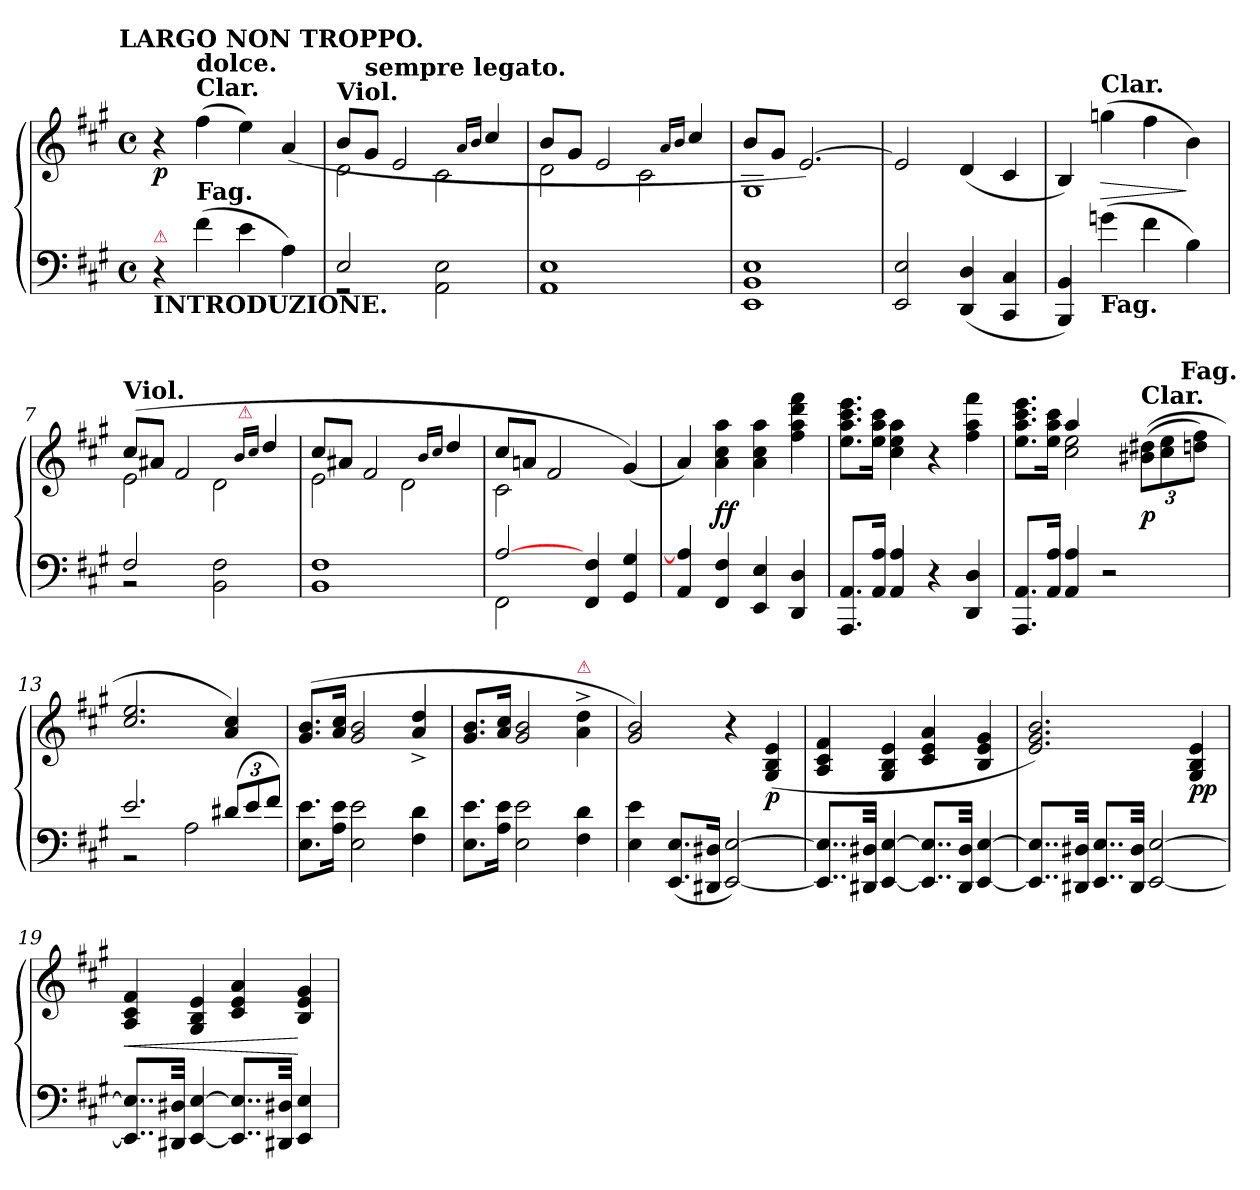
**kern	**kern	**dynam
*part1	*part1	*part1
*staff2	*staff1	*staff1/2
*clefF4	*clefG2	*
*k[f#c#g#]	*k[f#c#g#]	*
!!LO:TX:omd:t=LARGO NON TROPPO.
*M4/4	*M4/4	*
*met(c)	*met(c)	*
*MM46	*MM46	*
=1	=1	=1
!LO:TX:b:B:t=INTRODUZIONE.	!	!
!LO:TX:a:color=crimson:t=⚠	!	!
4r	4r	p
!	!LO:TX:a:B:t=Clar.	!
!	!LO:TX:a:B:t=dolce.	!
!LO:TX:a:B:t=Fag.	!	!
(>4f#!	(>4ff#!	.
4e!	4ee!)	.
4A!)	(>4a!/	.
=2	=2	=2
*^	*^	*
!	!	!LO:TX:a:B:t=Viol.	!	!
2E!	2rGG	8b!L	2d!	.
!	!	!LO:TX:a:B:t=sempre legato.	!	!
.	.	8g#!J	.	.
.	.	2e!	.	.
2ryy	2AA!\ 2E!\	.	2c#!	.
.	.	16qqa!/LL	.	.
.	.	16qqb!/JJ	.	.
.	.	4cc#!	.	.
*v	*v	*	*	*
=3	=3	=3	=3
1AA! 1E!	8b!L	2d!	.
.	8g#!J	.	.
.	2e!	.	.
.	.	2c#!	.
.	16qqa!/LL	.	.
.	16qqb!/JJ	.	.
.	4cc#!	.	.
=4	=4	=4	=4
1EE!\ 1BB!\ 1E!\	8b!L	1G#!/	.
.	8g#!J	.	.
.	[2.e!)	.	.
*	*v	*v	*
=5	=5	=5
2EE! 2E!	2e!]	.
(<4DD! 4D!	(<4d!	.
4CC#! 4C#!	4c#!	.
=6	=6	=6
4BBB! 4BB!)	4B!)	.
!	!LO:TX:a:B:t=Clar.	!
!LO:TX:b:B:t=Fag.	!	!
(>4gn!	(>4ggn!	>
4f#!	4ff#!	.
4B!)	4b!)	]
=7	=7	=7
*^	*^	*
!	!	!LO:TX:a:B:t=Viol.	!	!
*	*	*	*^	*
2F#!	2rBB	(>8cc#!L	2e!	2ryy	.
.	.	8a#X!J	.	.	.
.	.	2f#!	.	.	.
2rcyy	2BB! 2F#!	.	2d!	8ryy	.
!	!	!	!	!LO:TX:a:color=crimson:t=⚠	!
.	.	.	.	4.ryy	.
.	.	16qqb!/LL	.	.	.
.	.	16qqcc#!/JJ	.	.	.
.	.	4dd!	.	.	.
*v	*v	*	*	*	*
*	*	*v	*v	*
=8	=8	=8	=8
1BB! 1F#!	8cc#!L	2e!	.
.	8a#X!J	.	.
.	2f#!	.	.
.	.	2d!	.
.	16qqb!/LL	.	.
.	16qqcc#!/JJ	.	.
.	4dd!	.	.
=9	=9	=9	=9
*^	*	*	*
[>2A!	2FF#!	8cc#!L	2c#!	.
.	.	8an!J	.	.
.	.	2f#!	.	.
4FF#! 4F#!	2ryy	.	2ryy	.
4GG#! 4G#!	.	(<4g#!)	.	.
*v	*v	*	*	*
*	*v	*v	*
=10	=10	=10
4AA!/ 4A!]/	4a!)	.
4FF#! 4F#!	4a! 4cc#! 4aa!	ff
4EE! 4E!	4a! 4cc#! 4aa!	.
4DD! 4D!	4ff#! 4aa! 4ddd! 4fff#!	.
=11	=11	=11
8.AAA! 8.AA!L	8.ee!\ 8.aa!\ 8.ccc#!\ 8.eee!\L	.
16AA! 16A!Jk	16ee! 16aa! 16ccc#!Jk	.
4AA!/ 4A!/	4cc#! 4ee! 4aa!	.
4r	4r	.
4DD! 4D!	4ff#! 4aa! 4fff#!	.
=12	=12	=12
*	*^	*
8.AAA! 8.AA!L	4ryy	8.ee!\ 8.aa!\ 8.ccc#!\ 8.eee!\L	.
16AA! 16A!Jk	.	16ee! 16aa! 16ccc#!Jk	.
4AA!/ 4A!/	4aa!	2cc#! 2ee!	.
2r	2ryy	.	.
!	!	!LO:TX:a:B:t=Clar.	!
.	.	(>(>12b#X!\ 12dd#X!\L	p
.	.	12cc#!\ 12ee!\	.
!	!	!LO:TX:a:B:t=Fag.	!
.	.	12ddn!\ 12ff#!\J)	.
*	*v	*v	*
=13	=13	=13
*^	*	*
2.e!	2r	2.cc#!/ 2.ee!/	.
.	2A!	.	.
(<12d#X!L	.	4a!/ 4cc#!/)	.
12e!	.	.	.
12f#!J)	.	.	.
*v	*v	*	*
=14	=14	=14
8.E!\ 8.e!\L	(>8.g#!/ 8.b!/L	.
16A! 16e!Jk	16a!/ 16cc#!/Jk	.
2E! 2e!	2g#!/ 2b!/	.
4F#! 4d!	4a!^</ 4dd!^</	.
=15	=15	=15
8.E!\ 8.e!\L	8.g#!/ 8.b!/L	.
16A! 16e!Jk	16a! 16cc#!Jk	.
2E! 2e!	2g#!/ 2b!/	.
!	!LO:TX:a:color=crimson:t=⚠	!
4F#! 4d!	4a!^< 4dd!^<	.
=16	=16	=16
4E! 4e!	2g#!/ 2b!/)	.
(<8.EE! 8.E!L	.	.
16DD#X! 16D#X!Jk	.	.
[2EE! [2E!)	4r	.
.	(>4G#! 4B! 4e!	p
=17	=17	=17
8..EE!] 8..E!]L	4A! 4c#! 4f#!	.
32DD#X! 32D#X!Jkk	.	.
[4EE! [4E!	4G#! 4B! 4e!	.
8..EE!] 8..E!]L	4c#! 4e! 4a!	.
32DD#! 32D#!Jkk	.	.
[4EE! [4E!	4B! 4e! 4g#!	.
=18	=18	=18
8..EE!] 8..E!]L	2.e! 2.g#! 2.b!)	.
32DD#X! 32D#X!Jkk	.	.
8..EE! 8..E!L	.	.
32DD#! 32D#!Jkk	.	.
[2EE! [2E!	.	.
.	4G#! 4B! 4e!	pp
=19	=19	=19
8..EE!] 8..E!]L	4A! 4c#! 4f#!	<
32DD#X! 32D#X!Jkk	.	.
[4EE! [4E!	4G#! 4B! 4e!	.
8..EE!] 8..E!]L	4c#! 4e! 4a!	.
32DD#X! 32D#X!Jkk	.	.
4EE! 4E!	4B! 4e! 4g#!	[
=	=	=
*-	*-	*-
